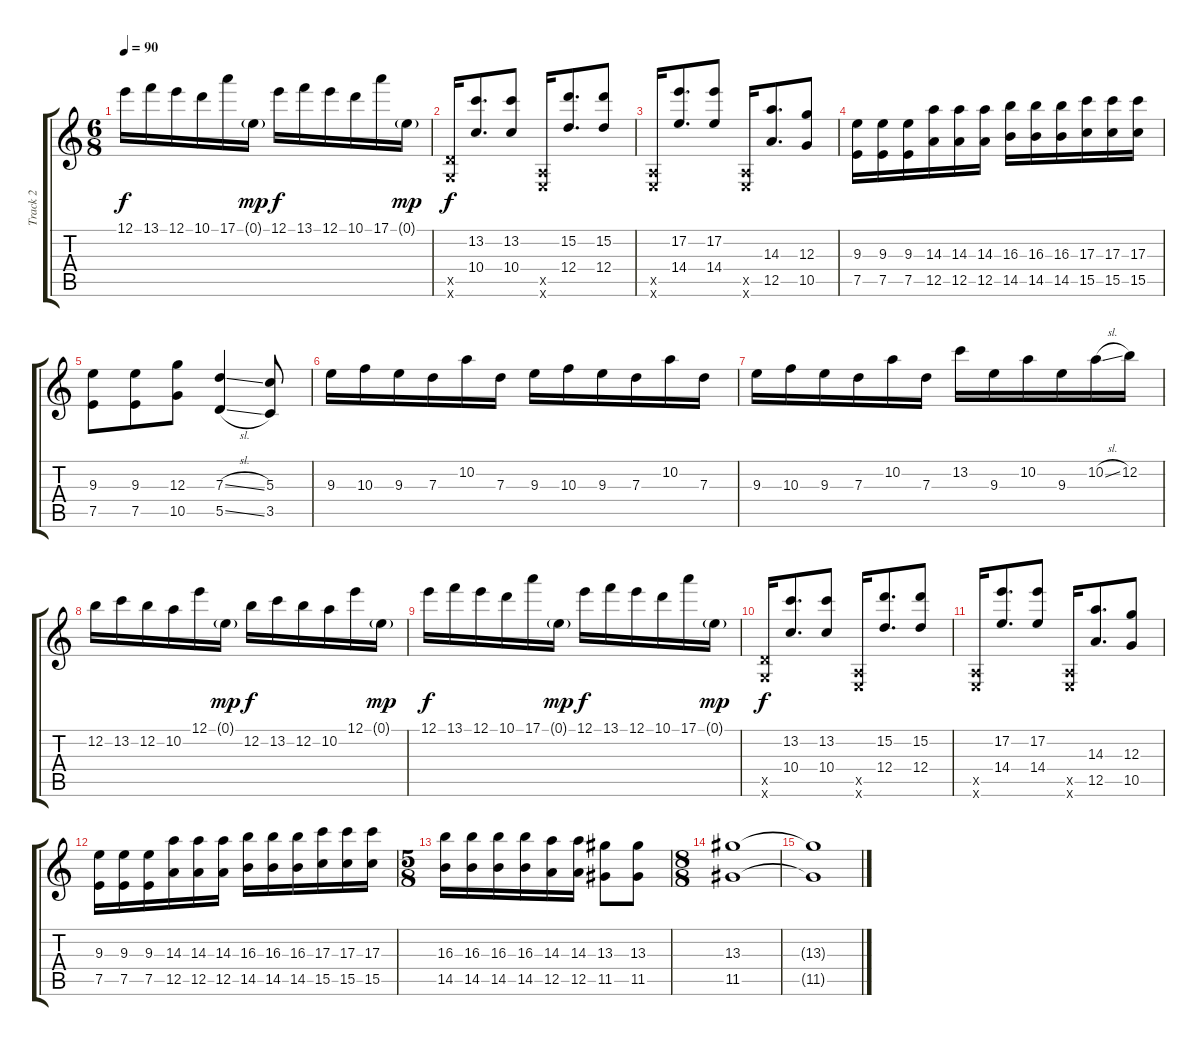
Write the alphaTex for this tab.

\track ("Track 2" "Track 2") {instrument distortionguitar}
\staff {score tabs}
\tuning (E4 B3 G3 D3 A2 E2) {hide}
\ts (6 8)
\tempo 90
\clef g2
\ks c
12.1.16{dy f} 13.1.16 12.1.16 10.1.16 17.1.16 0.1{g}.16{dy mp} 12.1.16{dy f} 13.1.16 12.1.16 10.1.16 17.1.16 0.1{g}.16{dy mp} |
(5.5{x} 3.6{x}).16{dy f} (13.2 10.4).8{d} (13.2 10.4).8 (0.5{x} 0.6{x}).16 (15.2 12.4).8{d} (15.2 12.4).8 |
(0.5{x} 0.6{x}).16 (17.2 14.4).8{d} (17.2 14.4).8 (0.5{x} 0.6{x}).16 (14.3 12.5).8{d} (12.3 10.5).8 |
(9.3 7.5).16 (9.3 7.5).16 (9.3 7.5).16 (14.3 12.5).16 (14.3 12.5).16 (14.3 12.5).16 (16.3 14.5).16 (16.3 14.5).16 (16.3 14.5).16 (17.3 15.5).16 (17.3 15.5).16 (17.3 15.5).16 |
(9.3 7.5).8 (9.3 7.5).8 (12.3 10.5).8 (7.3{sl} 5.5{sl}).4 (5.3 3.5).8 |
9.3.16 10.3.16 9.3.16 7.3.16 10.2.16 7.3.16 9.3.16 10.3.16 9.3.16 7.3.16 10.2.16 7.3.16 |
9.3.16 10.3.16 9.3.16 7.3.16 10.2.16 7.3.16 13.2.16 9.3.16 10.2.16 9.3.16 10.2{sl}.16 12.2.16 |
12.2.16 13.2.16 12.2.16 10.2.16 12.1.16 0.1{g}.16{dy mp} 12.2.16{dy f} 13.2.16 12.2.16 10.2.16 12.1.16 0.1{g}.16{dy mp} |
12.1.16{dy f} 13.1.16 12.1.16 10.1.16 17.1.16 0.1{g}.16{dy mp} 12.1.16{dy f} 13.1.16 12.1.16 10.1.16 17.1.16 0.1{g}.16{dy mp} |
(5.5{x} 3.6{x}).16{dy f} (13.2 10.4).8{d} (13.2 10.4).8 (0.5{x} 0.6{x}).16 (15.2 12.4).8{d} (15.2 12.4).8 |
(0.5{x} 0.6{x}).16 (17.2 14.4).8{d} (17.2 14.4).8 (0.5{x} 0.6{x}).16 (14.3 12.5).8{d} (12.3 10.5).8 |
(9.3 7.5).16 (9.3 7.5).16 (9.3 7.5).16 (14.3 12.5).16 (14.3 12.5).16 (14.3 12.5).16 (16.3 14.5).16 (16.3 14.5).16 (16.3 14.5).16 (17.3 15.5).16 (17.3 15.5).16 (17.3 15.5).16 |
\ts (5 8)
(16.3 14.5).16 (16.3 14.5).16 (16.3 14.5).16 (16.3 14.5).16 (14.3 12.5).16 (14.3 12.5).16 (13.3 11.5).8 (13.3 11.5).8 |
\ts (8 8)
(13.3 11.5).1{volume 0} |
(13.3{t} 11.5{t}).1
